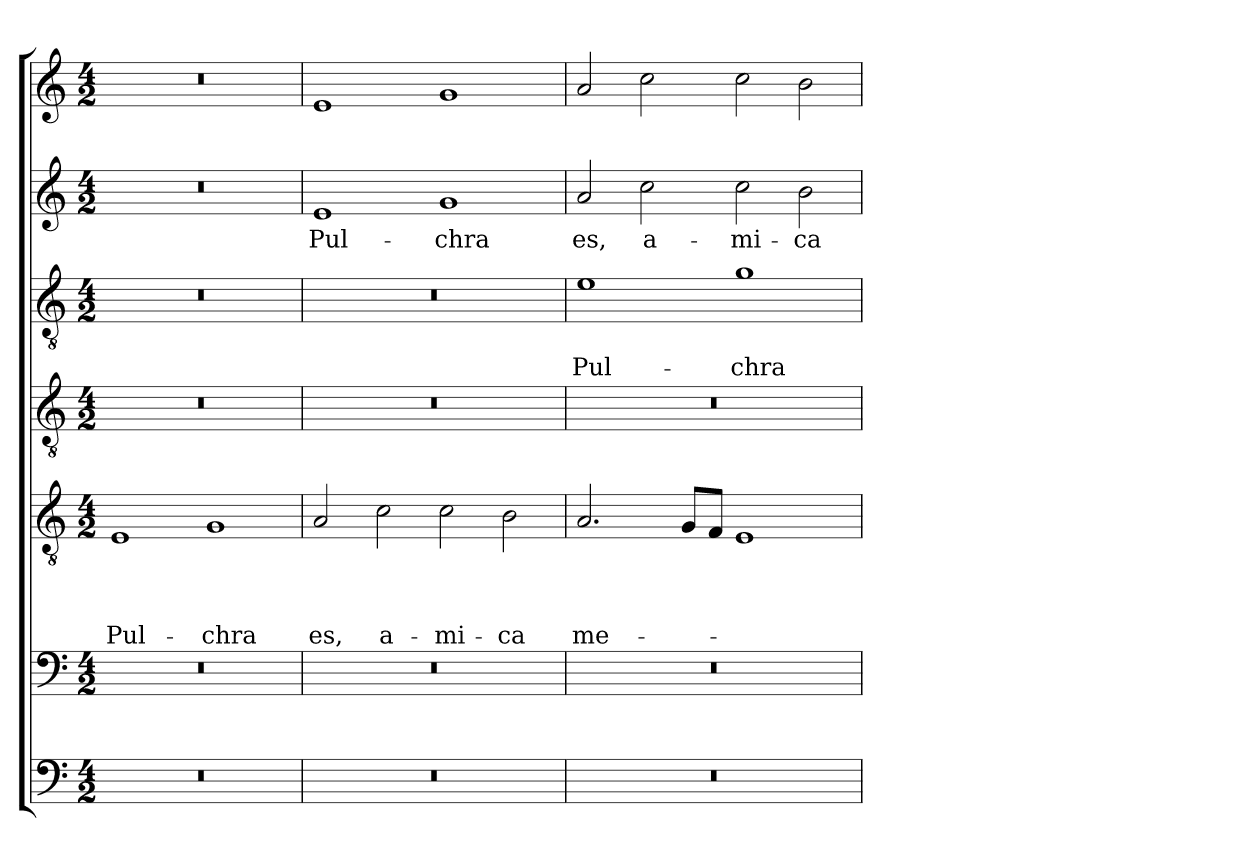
**kern	**kern	**kern	**text	**text	**text	**text	**kern	**kern	**text	**text	**kern	**text	**kern
*part7	*part6	*part5	*part5	*part5	*part5	*part5	*part4	*part3	*part3	*part3	*part2	*part2	*part1
*staff7	*staff6	*staff5	*staff5	*staff5	*staff5	*staff5	*staff4	*staff3	*staff3	*staff3	*staff2	*staff2	*staff1
*clefF4	*clefF4	*clefGv2	*	*	*	*	*clefGv2	*clefGv2	*	*	*clefG2	*	*clefG2
*	*ITrd8c14	*	*	*	*	*	*	*	*	*	*	*	*
*k[]	*k[]	*k[]	*	*	*	*	*k[]	*k[]	*	*	*k[]	*	*k[]
*C:	*C:	*C:	*	*	*	*	*C:	*C:	*	*	*C:	*	*C:
*M4/2	*M4/2	*M4/2	*	*	*	*	*M4/2	*M4/2	*	*	*M4/2	*	*M4/2
=1	=1	=1	=1	=1	=1	=1	=1	=1	=1	=1	=1	=1	=1
!	!	!	!	!	!	!LO:LY:b	!	!	!	!	!	!	!
0r	0r	1E	.	.	.	Pul-	0r	0r	.	.	0r	.	0r
!	!	!	!	!	!	!LO:LY:b	!	!	!	!	!	!	!
.	.	1G	.	.	.	-chra	.	.	.	.	.	.	.
=2	=2	=2	=2	=2	=2	=2	=2	=2	=2	=2	=2	=2	=2
!	!	!	!	!	!	!LO:LY:b	!	!	!	!	!	!LO:LY:b	!
0r	0r	2A/	.	.	.	es,	0r	0r	.	.	1e	Pul-	1e
!	!	!	!	!	!	!LO:LY:b	!	!	!	!	!	!	!
.	.	2c\	.	.	.	a-	.	.	.	.	.	.	.
!	!	!	!	!	!	!LO:LY:b	!	!	!	!	!	!LO:LY:b	!
.	.	2c\	.	.	.	-mi-	.	.	.	.	1g	-chra	1g
!	!	!	!	!	!	!LO:LY:b	!	!	!	!	!	!	!
.	.	2B\	.	.	.	-ca	.	.	.	.	.	.	.
=3	=3	=3	=3	=3	=3	=3	=3	=3	=3	=3	=3	=3	=3
!	!	!	!	!	!	!LO:LY:b	!	!	!	!LO:LY:b	!	!LO:LY:b	!
0r	0r	2.A/	.	.	.	me-	0r	1e	.	Pul-	2a/	es,	2a/
!	!	!	!	!	!	!	!	!	!	!	!	!LO:LY:b	!
.	.	.	.	.	.	.	.	.	.	.	2cc\	a-	2cc\
.	.	8G/L	.	.	.	.	.	.	.	.	.	.	.
.	.	8F/J	.	.	.	.	.	.	.	.	.	.	.
!	!	!	!	!	!	!	!	!	!	!LO:LY:b	!	!LO:LY:b	!
.	.	1E	.	.	.	.	.	1g	.	-chra	2cc\	-mi-	2cc\
!	!	!	!	!	!	!	!	!	!	!	!	!LO:LY:b	!
.	.	.	.	.	.	.	.	.	.	.	2b\	-ca	2b\
=	=	=	=	=	=	=	=	=	=	=	=	=	=
*-	*-	*-	*-	*-	*-	*-	*-	*-	*-	*-	*-	*-	*-
